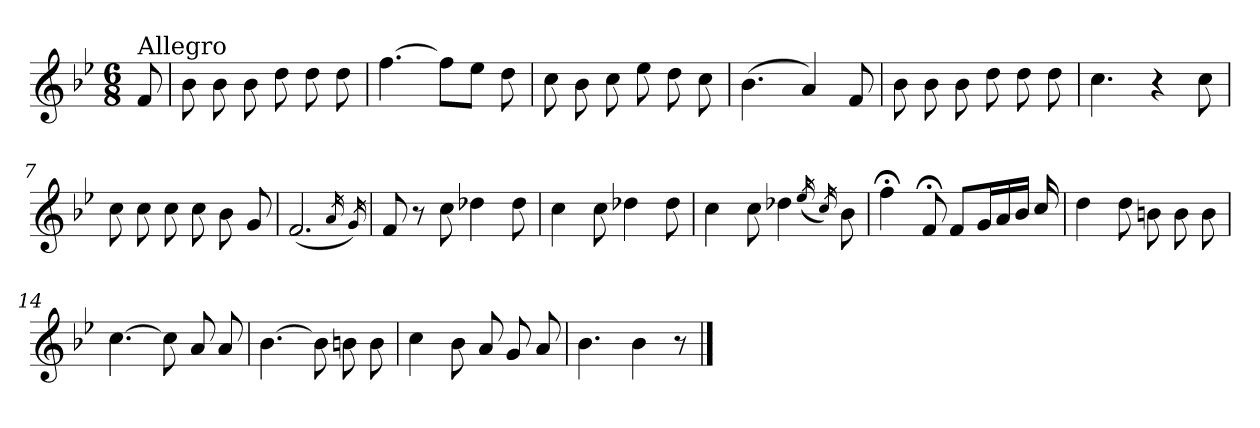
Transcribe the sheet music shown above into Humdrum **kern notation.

**kern
*part1
*staff1
*clefG2
*k[b-e-]
*B-:
*M6/8
=
!LO:TX:a:t=Allegro
8f/
=1
8b-\
8b-\
8b-\
8dd\
8dd\
8dd\
=2
[4.ff\
8ff\L]
8ee-\J
8dd\
=3
8cc\
8b-\
8cc\
8ee-\
8dd\
8cc\
=4
(>4.b-\
4a/)
8f/
=5
8b-\
8b-\
8b-\
8dd\
8dd\
8dd\
=6
4.cc\
4r
8cc\
!!LO:LB:g=z
=7
8cc\
8cc\
8cc\
8cc\
8b-\
8g/
=8
(<2.f/
16qa/
16qg/)
=9
8f/
8r
8cc\
4dd-X\
8dd-\
=10
4cc\
8cc\
4dd-X\
8dd-\
=11
4cc\
8cc\
4dd-X\
(<16qee-/
16qcc/)
8b-\
=12
4ff;<\
8f;</
8f/L
16g/L
16a/
16b-/JJ
16cc/
!!LO:LB:g=z
=13
4dd\
8dd\
8bn\
8b\
8b\
=14
[4.cc\
8cc\]
8a/
8a/
=15
[4.b-\
8b-\]
8bn\
8b\
=16
4cc\
8b-\
8a/
8g/
8a/
=17
4.b-\
4b-\
8r
==
*-
